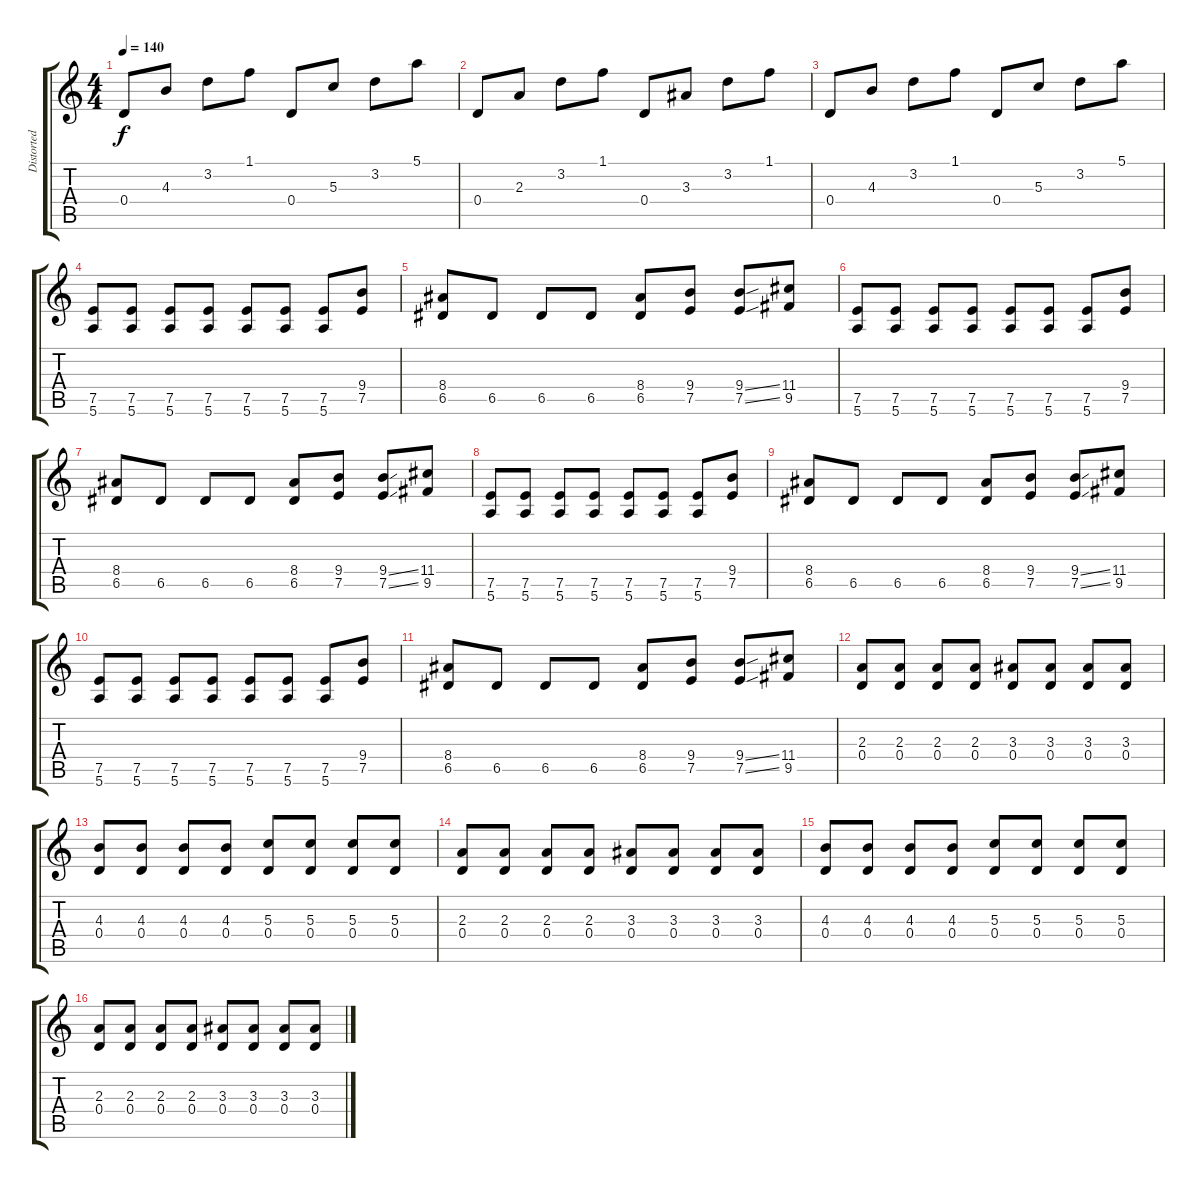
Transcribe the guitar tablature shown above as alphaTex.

\track ("Distorted Guitar 1" "Distorted ") {instrument distortionguitar}
\staff {score tabs}
\tuning (E4 B3 G3 D3 A2 E2) {hide}
\ts (4 4)
\tempo 140
\clef g2
\ks c
0.4.8{dy f} 4.3.8 3.2.8 1.1.8 0.4.8 5.3.8 3.2.8 5.1.8 |
0.4.8 2.3.8 3.2.8 1.1.8 0.4.8 3.3.8 3.2.8 1.1.8 |
0.4.8 4.3.8 3.2.8 1.1.8 0.4.8 5.3.8 3.2.8 5.1.8 |
(7.5 5.6).8 (7.5 5.6).8 (7.5 5.6).8 (7.5 5.6).8 (7.5 5.6).8 (7.5 5.6).8 (7.5 5.6).8 (9.4 7.5).8 |
(8.4 6.5).8 6.5.8 6.5.8 6.5.8 (8.4 6.5).8 (9.4 7.5).8 (9.4{ss} 7.5{ss}).8 (11.4 9.5).8 |
(7.5 5.6).8 (7.5 5.6).8 (7.5 5.6).8 (7.5 5.6).8 (7.5 5.6).8 (7.5 5.6).8 (7.5 5.6).8 (9.4 7.5).8 |
(8.4 6.5).8 6.5.8 6.5.8 6.5.8 (8.4 6.5).8 (9.4 7.5).8 (9.4{ss} 7.5{ss}).8 (11.4 9.5).8 |
(7.5 5.6).8 (7.5 5.6).8 (7.5 5.6).8 (7.5 5.6).8 (7.5 5.6).8 (7.5 5.6).8 (7.5 5.6).8 (9.4 7.5).8 |
(8.4 6.5).8 6.5.8 6.5.8 6.5.8 (8.4 6.5).8 (9.4 7.5).8 (9.4{ss} 7.5{ss}).8 (11.4 9.5).8 |
(7.5 5.6).8 (7.5 5.6).8 (7.5 5.6).8 (7.5 5.6).8 (7.5 5.6).8 (7.5 5.6).8 (7.5 5.6).8 (9.4 7.5).8 |
(8.4 6.5).8 6.5.8 6.5.8 6.5.8 (8.4 6.5).8 (9.4 7.5).8 (9.4{ss} 7.5{ss}).8 (11.4 9.5).8 |
(2.3 0.4).8 (2.3 0.4).8 (2.3 0.4).8 (2.3 0.4).8 (3.3 0.4).8 (3.3 0.4).8 (3.3 0.4).8 (3.3 0.4).8 |
(4.3 0.4).8 (4.3 0.4).8 (4.3 0.4).8 (4.3 0.4).8 (5.3 0.4).8 (5.3 0.4).8 (5.3 0.4).8 (5.3 0.4).8 |
(2.3 0.4).8 (2.3 0.4).8 (2.3 0.4).8 (2.3 0.4).8 (3.3 0.4).8 (3.3 0.4).8 (3.3 0.4).8 (3.3 0.4).8 |
(4.3 0.4).8 (4.3 0.4).8 (4.3 0.4).8 (4.3 0.4).8 (5.3 0.4).8 (5.3 0.4).8 (5.3 0.4).8 (5.3 0.4).8 |
(2.3 0.4).8 (2.3 0.4).8 (2.3 0.4).8 (2.3 0.4).8 (3.3 0.4).8 (3.3 0.4).8 (3.3 0.4).8 (3.3 0.4).8
